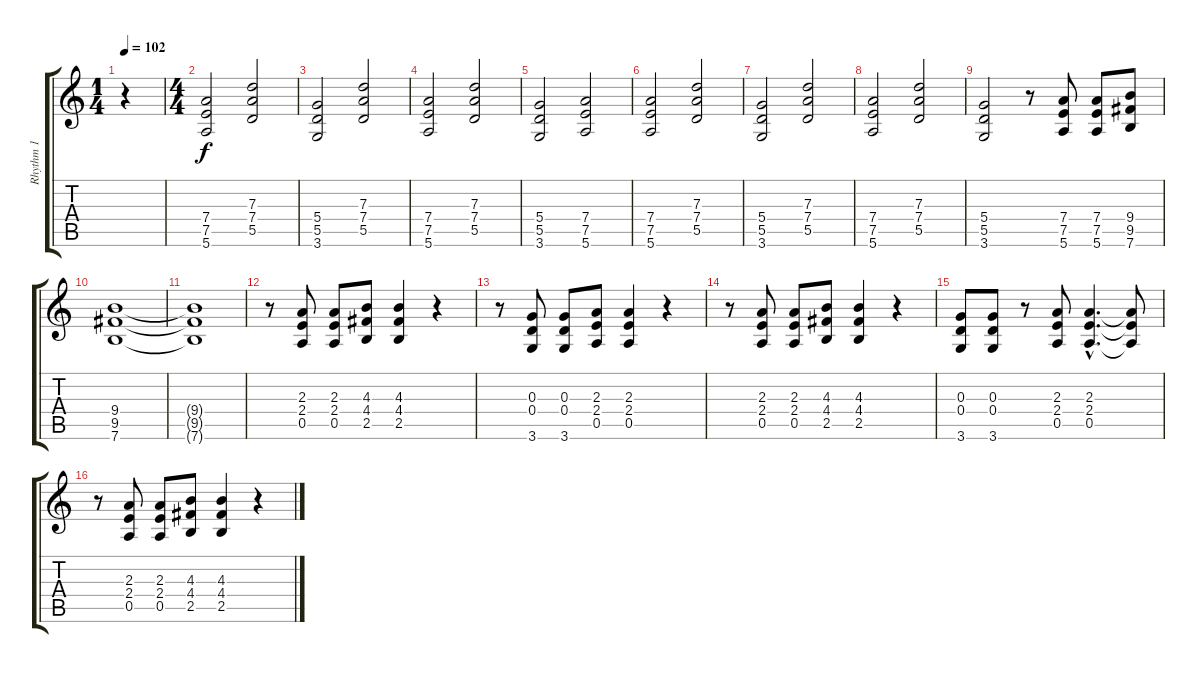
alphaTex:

\track ("Rhythm 1" "Rhythm 1") {instrument distortionguitar}
\staff {score tabs}
\tuning (E4 B3 G3 D3 A2 E2) {hide}
\ts (1 4)
\tempo 102
\clef g2
\ks c
r.4{dy f instrument distortionguitar} |
\ts (4 4)
(7.4 7.5 5.6).2 (7.3 7.4 5.5).2 |
(5.4 5.5 3.6).2 (7.3 7.4 5.5).2 |
(7.4 7.5 5.6).2 (7.3 7.4 5.5).2 |
(5.4 5.5 3.6).2 (7.4 7.5 5.6).2 |
(7.4 7.5 5.6).2 (7.3 7.4 5.5).2 |
(5.4 5.5 3.6).2 (7.3 7.4 5.5).2 |
(7.4 7.5 5.6).2 (7.3 7.4 5.5).2 |
(5.4 5.5 3.6).2 r.8 (7.4 7.5 5.6).8 (7.4 7.5 5.6).8 (9.4 9.5 7.6).8 |
(9.4 9.5 7.6).1 |
(9.4{t} 9.5{t} 7.6{t}).1 |
r.8 (2.3 2.4 0.5).8 (2.3 2.4 0.5).8 (4.3 4.4 2.5).8 (4.3 4.4 2.5).4 r.4 |
r.8 (0.3 0.4 3.6).8 (0.3 0.4 3.6).8 (2.3 2.4 0.5).8 (2.3 2.4 0.5).4 r.4 |
r.8 (2.3 2.4 0.5).8 (2.3 2.4 0.5).8 (4.3 4.4 2.5).8 (4.3 4.4 2.5).4 r.4 |
(0.3 0.4 3.6).8 (0.3 0.4 3.6).8 r.8 (2.3 2.4 0.5).8 (2.3{hac} 2.4{hac} 0.5{hac}).4{d} (2.3{t} 2.4{t} 0.5{t}).8 |
r.8 (2.3 2.4 0.5).8 (2.3 2.4 0.5).8 (4.3 4.4 2.5).8 (4.3 4.4 2.5).4 r.4
